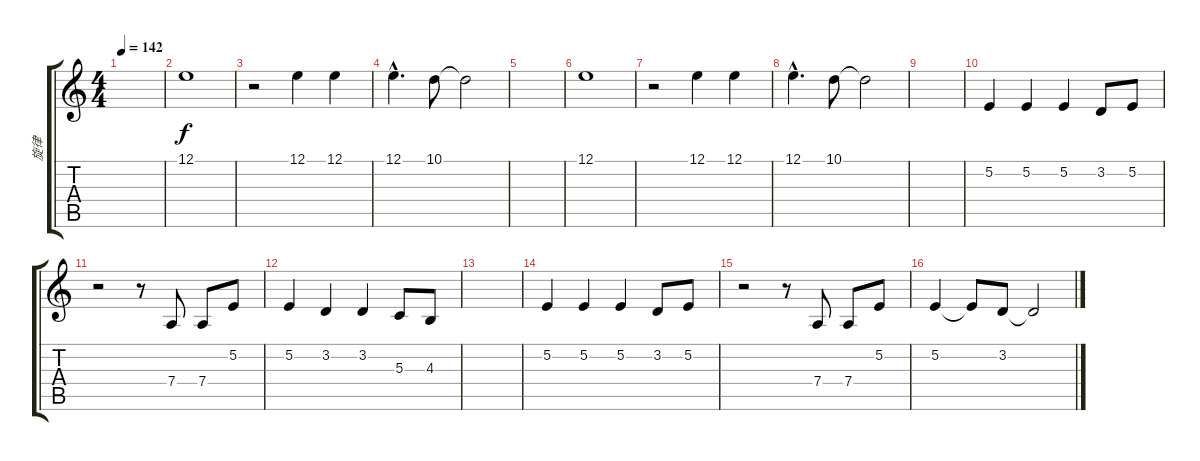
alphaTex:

\track ("旋律" "旋律") {instrument cello}
\staff {score tabs}
\tuning (E4 B3 G3 D3 A2 E2) {hide}
\ts (4 4)
\tempo 142
\clef g2
\ks c
|
12.1.1 |
r.2 12.1.4 12.1.4 |
12.1{hac}.4{d} 10.1.8 10.1{t}.2 |
|
12.1.1 |
r.2 12.1.4 12.1.4 |
12.1{hac}.4{d} 10.1.8 10.1{t}.2 |
|
5.2.4 5.2.4 5.2.4 3.2.8 5.2.8 |
r.2 r.8 7.4.8 7.4.8 5.2.8 |
5.2.4 3.2.4 3.2.4 5.3.8 4.3.8 |
|
5.2.4 5.2.4 5.2.4 3.2.8 5.2.8 |
r.2 r.8 7.4.8 7.4.8 5.2.8 |
5.2.4 5.2{t}.8 3.2.8 3.2{t}.2
